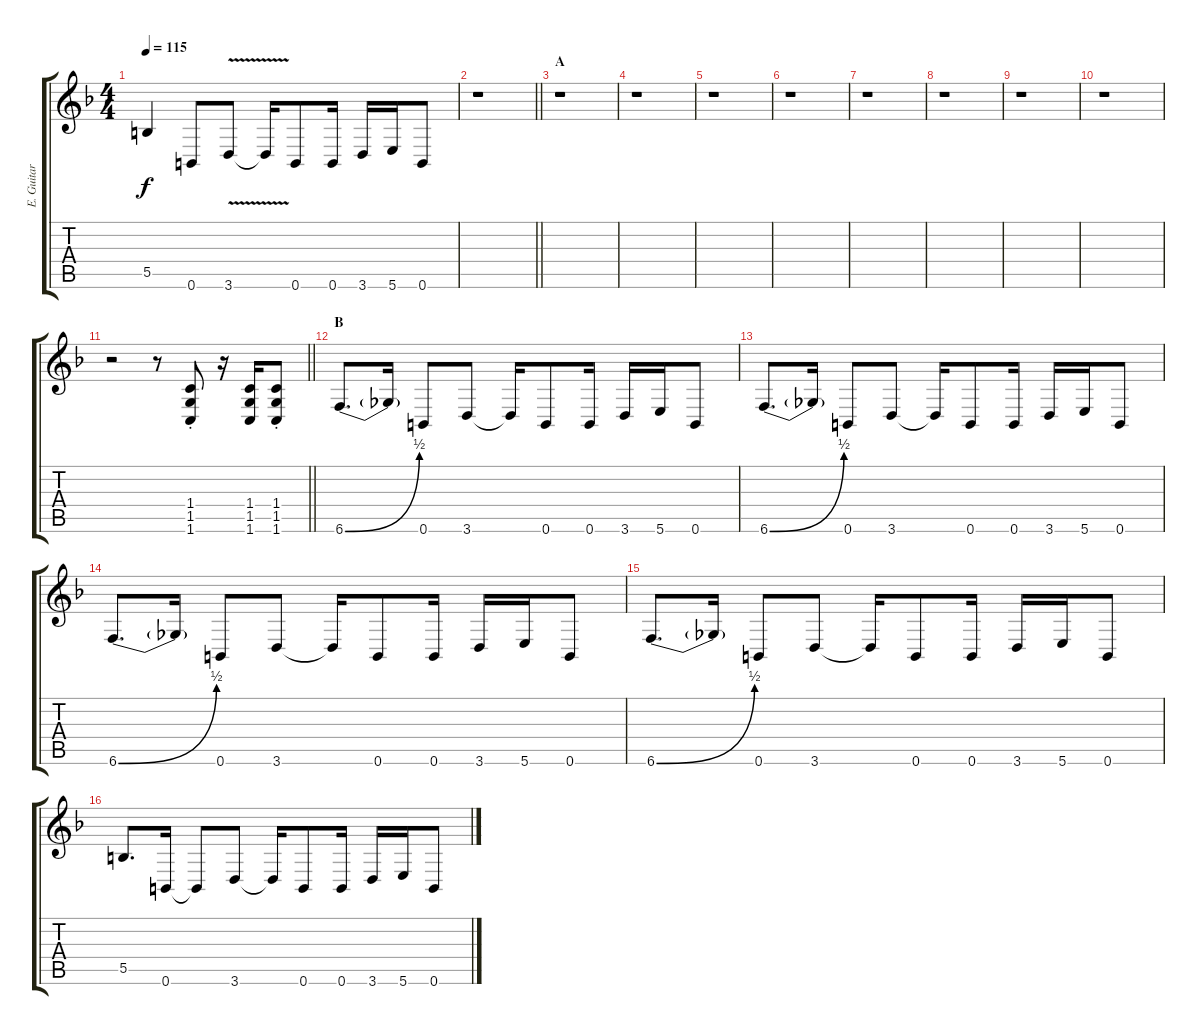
\track ("E. Guitar II" "E. Guitar ") {instrument overdrivenguitar}
\staff {score tabs}
\tuning (Db4 Ab3 E3 B2 Gb2 B1) {hide}
\ts (4 4)
\tempo 115
\clef g2
\ks f
5.5.4{dy f} 0.6.8 3.6{v}.8 3.6{t}.16 0.6.8 0.6.16 3.6.16 5.6.16 0.6.8 |
\barLineRight lightlight
r.1 |
\section ("" "A")
r.1 |
r.1 |
r.1 |
r.1 |
r.1 |
r.1 |
r.1 |
r.1 |
\barLineRight lightlight
r.2 r.8 (1.4{st} 1.5{st} 1.6{st}).8 r.16 (1.4 1.5 1.6).16 (1.4{st} 1.5{st} 1.6{st}).8 |
\section ("" "B")
6.6{be (bend 0 0 60 2)}.8{d} 6.6{t}.16 0.6.8 3.6.8 3.6{t}.16 0.6.8 0.6.16 3.6.16 5.6.16 0.6.8 |
6.6{be (bend 0 0 60 2)}.8{d} 6.6{t}.16 0.6.8 3.6.8 3.6{t}.16 0.6.8 0.6.16 3.6.16 5.6.16 0.6.8 |
6.6{be (bend 0 0 60 2)}.8{d} 6.6{t}.16 0.6.8 3.6.8 3.6{t}.16 0.6.8 0.6.16 3.6.16 5.6.16 0.6.8 |
6.6{be (bend 0 0 60 2)}.8{d} 6.6{t}.16 0.6.8 3.6.8 3.6{t}.16 0.6.8 0.6.16 3.6.16 5.6.16 0.6.8 |
5.5.8{d} 0.6.16 0.6{t}.8 3.6.8 3.6{t}.16 0.6.8 0.6.16 3.6.16 5.6.16 0.6.8
